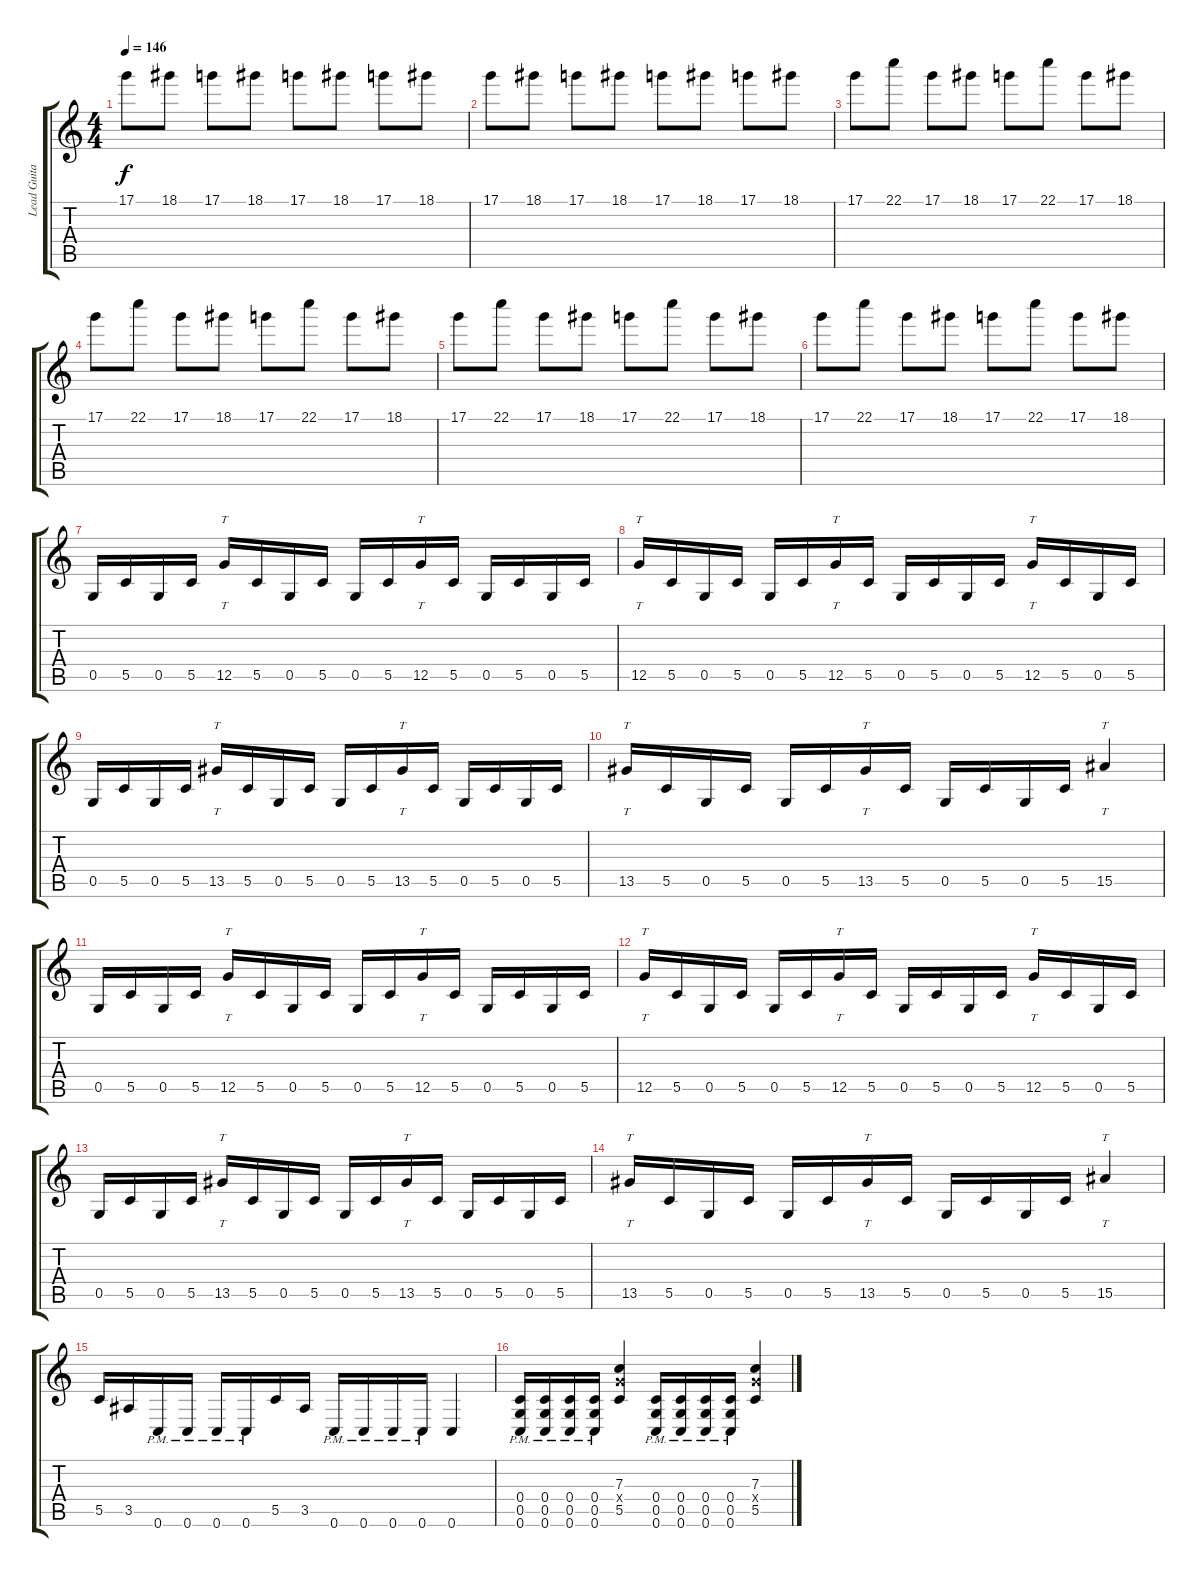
\track ("Lead Guitar" "Lead Guita") {instrument distortionguitar}
\staff {score tabs}
\tuning (D4 A3 F3 C3 G2 C2) {hide}
\ts (4 4)
\tempo 146
\clef g2
\ks c
17.1.8{dy f} 18.1.8 17.1.8 18.1.8 17.1.8 18.1.8 17.1.8 18.1.8 |
17.1.8 18.1.8 17.1.8 18.1.8 17.1.8 18.1.8 17.1.8 18.1.8 |
17.1.8 22.1.8 17.1.8 18.1.8 17.1.8 22.1.8 17.1.8 18.1.8 |
17.1.8 22.1.8 17.1.8 18.1.8 17.1.8 22.1.8 17.1.8 18.1.8 |
17.1.8 22.1.8 17.1.8 18.1.8 17.1.8 22.1.8 17.1.8 18.1.8 |
17.1.8 22.1.8 17.1.8 18.1.8 17.1.8 22.1.8 17.1.8 18.1.8 |
0.5.16 5.5.16 0.5.16 5.5.16 12.5.16{tt} 5.5.16 0.5.16 5.5.16 0.5.16 5.5.16 12.5.16{tt} 5.5.16 0.5.16 5.5.16 0.5.16 5.5.16 |
12.5.16{tt} 5.5.16 0.5.16 5.5.16 0.5.16 5.5.16 12.5.16{tt} 5.5.16 0.5.16 5.5.16 0.5.16 5.5.16 12.5.16{tt} 5.5.16 0.5.16 5.5.16 |
0.5.16 5.5.16 0.5.16 5.5.16 13.5.16{tt} 5.5.16 0.5.16 5.5.16 0.5.16 5.5.16 13.5.16{tt} 5.5.16 0.5.16 5.5.16 0.5.16 5.5.16 |
13.5.16{tt} 5.5.16 0.5.16 5.5.16 0.5.16 5.5.16 13.5.16{tt} 5.5.16 0.5.16 5.5.16 0.5.16 5.5.16 15.5.4{tt} |
0.5.16 5.5.16 0.5.16 5.5.16 12.5.16{tt} 5.5.16 0.5.16 5.5.16 0.5.16 5.5.16 12.5.16{tt} 5.5.16 0.5.16 5.5.16 0.5.16 5.5.16 |
12.5.16{tt} 5.5.16 0.5.16 5.5.16 0.5.16 5.5.16 12.5.16{tt} 5.5.16 0.5.16 5.5.16 0.5.16 5.5.16 12.5.16{tt} 5.5.16 0.5.16 5.5.16 |
0.5.16 5.5.16 0.5.16 5.5.16 13.5.16{tt} 5.5.16 0.5.16 5.5.16 0.5.16 5.5.16 13.5.16{tt} 5.5.16 0.5.16 5.5.16 0.5.16 5.5.16 |
13.5.16{tt} 5.5.16 0.5.16 5.5.16 0.5.16 5.5.16 13.5.16{tt} 5.5.16 0.5.16 5.5.16 0.5.16 5.5.16 15.5.4{tt} |
5.5.16 3.5.16 0.6{pm}.16 0.6{pm}.16 0.6{pm}.16 0.6{pm}.16 5.5.16 3.5.16 0.6{pm}.16 0.6{pm}.16 0.6{pm}.16 0.6{pm}.16 0.6.4 |
(0.4{pm} 0.5{pm} 0.6{pm}).16 (0.4{pm} 0.5{pm} 0.6{pm}).16 (0.4{pm} 0.5{pm} 0.6{pm}).16 (0.4{pm} 0.5{pm} 0.6{pm}).16 (7.3 7.4{x} 5.5).4 (0.4{pm} 0.5{pm} 0.6{pm}).16 (0.4{pm} 0.5{pm} 0.6{pm}).16 (0.4{pm} 0.5{pm} 0.6{pm}).16 (0.4{pm} 0.5{pm} 0.6{pm}).16 (7.3 7.4{x} 5.5).4
